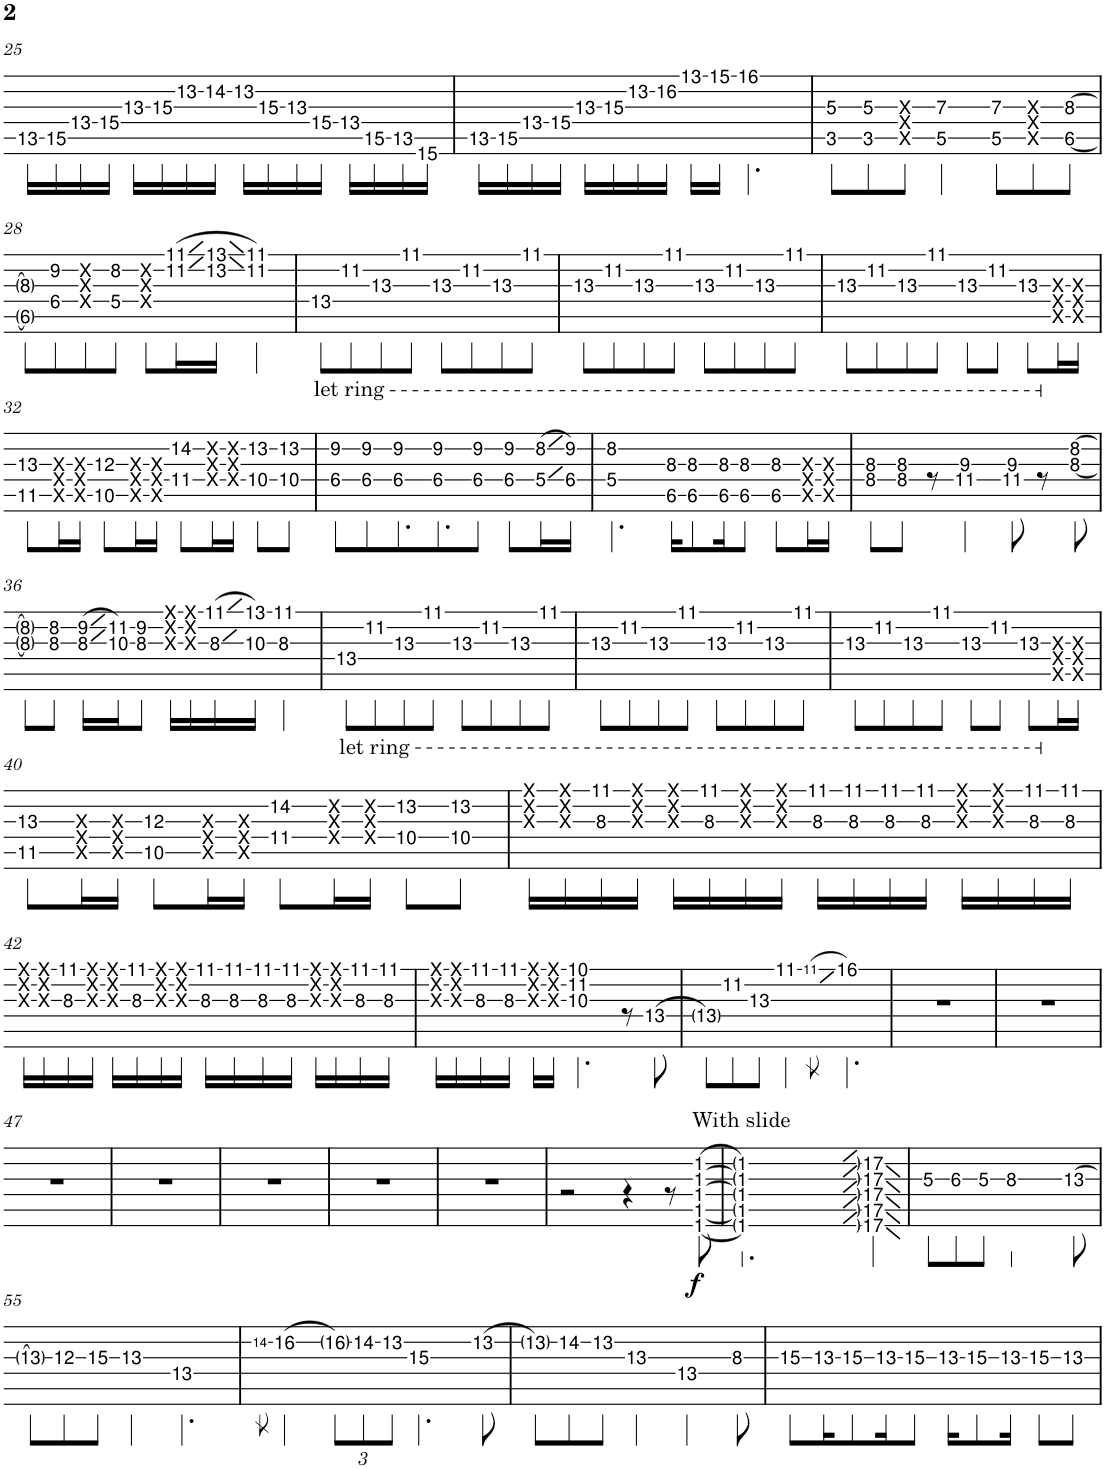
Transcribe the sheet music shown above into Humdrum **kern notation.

**kern	**dynam
*part1	*part1
*staff1	*staff1
*I"Electric Guitar	*
*I'El. Guit.	*
!!LO:PB:g=z
*	*
*k[b-e-a-d-]	*
*M4/4	*
=25	=25
16B-\LL	.
16c\	.
16e-\	.
16f\JJ	.
16a-\LL	.
16b-\	.
16cc\	.
16dd-\JJ	.
16cc\LL	.
16b-\	.
16a-\	.
16f\JJ	.
16e-\LL	.
16c\	.
16B-\	.
16G\JJ	.
=26	=26
16B-\LL	.
16c\	.
16e-\	.
16f\JJ	.
16a-\LL	.
16b-\	.
16cc\	.
16ee-\JJ	.
16ff\LL	.
16gg\JJ	.
4.aa-\	.
=27	=27
8C\ 8c\L	.
8C\ 8c\	.
8AA\ 8E--\ 8G\J	.
4D\ 4d\	.
8D\ 8d\L	.
8AA\ 8E--\ 8G\	.
[8E-\ [8e-\J	.
!!LO:LB:g=z
=28	=28
8E-\] 8e-\]L	.
8A-\ 8a-\	.
8D\ 8G\ 8c\	.
8G\ 8g\J	.
8D\ 8G\ 8c\L	.
(16b-\ 16ee-\L	.
16cc\ 16ff\JJ	.
4b-\ 4ee-\)	.
=29	=29
!LO:TX:b:t=let ring	!
8e-\L	.
8b-\	.
8a-\	.
8ee-\J	.
8a-\L	.
8b-\	.
8a-\	.
8ee-\J	.
=30	=30
8a-\L	.
8b-\	.
8a-\	.
8ee-\J	.
8a-\L	.
8b-\	.
8a-\	.
8ee-\J	.
=31	=31
8a-\L	.
8b-\	.
8a-\	.
8ee-\J	.
8a-\L	.
8b-\J	.
8a-\L	.
16AA\ 16E--\ 16G\L	.
16AA\ 16E--\ 16G\JJ	.
!!LO:LB:g=z
=32	=32
8A-\ 8a-\L	.
16AA\ 16E--\ 16G\L	.
16AA\ 16E--\ 16G\JJ	.
8G\ 8g\L	.
16AA\ 16E--\ 16G\L	.
16AA\ 16E--\ 16G\JJ	.
8d-\ 8dd-\L	.
16D\ 16G\ 16c\L	.
16D\ 16G\ 16c\JJ	.
8c\ 8cc\L	.
8c\ 8cc\J	.
=33	=33
8A-\ 8a-\L	.
8A-\ 8a-\	.
8.A-\ 8.a-\	.
8.A-\ 8.a-\	.
8A-\ 8a-\J	.
8A-\ 8a-\L	.
(16G\ 16g\L	.
16A-\ 16a-\JJ)	.
=34	=34
4.G\ 4.g\	.
16E-\ 16e-\KL	.
8E-\ 8e-\	.
16E-\ 16e-\K	.
8E-\ 8e-\J	.
8E-\ 8e-\L	.
16AA\ 16E--\ 16G\L	.
16AA\ 16E--\ 16G\JJ	.
=35	=35
8B-\ 8e-\L	.
8B-\ 8e-\J	.
8r	.
4d-\ 4e\	.
8d-\ 8e\	.
8r	.
[8e-\ [8g\	.
!!LO:LB:g=z
=36	=36
8e-\] 8g\]L	.
8e-\ 8g\J	.
(16e-\ 16a-\LL	.
16f\ 16b-\J)	.
8e-\ 8a-\J	.
16G\ 16c\ 16f\LL	.
16G\ 16c\ 16f\	.
(16e-\ 16ee-\	.
16f\ 16ff\JJ)	.
4e-\ 4ee-\	.
=37	=37
!LO:TX:b:t=let ring	!
8e-\L	.
8b-\	.
8a-\	.
8ee-\J	.
8a-\L	.
8b-\	.
8a-\	.
8ee-\J	.
=38	=38
8a-\L	.
8b-\	.
8a-\	.
8ee-\J	.
8a-\L	.
8b-\	.
8a-\	.
8ee-\J	.
=39	=39
8a-\L	.
8b-\	.
8a-\	.
8ee-\J	.
8a-\L	.
8b-\J	.
8a-\L	.
16AA\ 16E--\ 16G\L	.
16AA\ 16E--\ 16G\JJ	.
!!LO:LB:g=z
=40	=40
8A-\ 8a-\L	.
16AA\ 16E--\ 16G\L	.
16AA\ 16E--\ 16G\JJ	.
8G\ 8g\L	.
16AA\ 16E--\ 16G\L	.
16AA\ 16E--\ 16G\JJ	.
8d-\ 8dd-\L	.
16D\ 16G\ 16c\L	.
16D\ 16G\ 16c\JJ	.
8c\ 8cc\L	.
8c\ 8cc\J	.
=41	=41
16G\ 16c\ 16f\LL	.
16G\ 16c\ 16f\	.
16e-\ 16ee-\	.
16G\ 16c\ 16f\JJ	.
16G\ 16c\ 16f\LL	.
16e-\ 16ee-\	.
16G\ 16c\ 16f\	.
16G\ 16c\ 16f\JJ	.
16e-\ 16ee-\LL	.
16e-\ 16ee-\	.
16e-\ 16ee-\	.
16e-\ 16ee-\JJ	.
16G\ 16c\ 16f\LL	.
16G\ 16c\ 16f\	.
16e-\ 16ee-\	.
16e-\ 16ee-\JJ	.
!!LO:LB:g=z
=42	=42
16G\ 16c\ 16f\LL	.
16G\ 16c\ 16f\	.
16e-\ 16ee-\	.
16G\ 16c\ 16f\JJ	.
16G\ 16c\ 16f\LL	.
16e-\ 16ee-\	.
16G\ 16c\ 16f\	.
16G\ 16c\ 16f\JJ	.
16e-\ 16ee-\LL	.
16e-\ 16ee-\	.
16e-\ 16ee-\	.
16e-\ 16ee-\JJ	.
16G\ 16c\ 16f\LL	.
16G\ 16c\ 16f\	.
16e-\ 16ee-\	.
16e-\ 16ee-\JJ	.
=43	=43
16G\ 16c\ 16f\LL	.
16G\ 16c\ 16f\	.
16e-\ 16ee-\	.
16e-\ 16ee-\JJ	.
16G\ 16c\ 16f\LL	.
16G\ 16c\ 16f\JJ	.
4.f\ 4.b-\ 4.ee--\	.
8r	.
[8e-\	.
=44	=44
8e-\L]	.
8b-\	.
8a-\J	.
4ee-\	.
(8qee-\	.
4.aa-\)	.
=45	=45
1r	.
=46	=46
1r	.
!!LO:LB:g=z
=47	=47
1r	.
=48	=48
1r	.
=49	=49
1r	.
=50	=50
1r	.
=51	=51
1r	.
=52	=52
2r	.
4r	.
8r	.
!LO:TX:a:t=With slide	!
!	!LO:DY:b
[8FF\ [8BB-\ [8E-\ [8A-\ [8c\	f
=53	=53
2.FF\] 2.BB-\] 2.E-\] 2.A-\] 2.c\]	.
4B--\ 4e--\ 4g\ 4cc\ 4ff-\	.
=54	=54
8c\L	.
8d-\	.
8c\J	.
2e-\	.
[8a-\	.
!!LO:LB:g=z
=55	=55
8a-\L]	.
8g\	.
8b-\J	.
4a-\	.
4.e-\	.
=56	=56
8qdd-\	.
(4ee-\	.
*Xbrackettup	*
12ee-\L)	.
12dd-\	.
12cc\J	.
4.b-\	.
[8cc\	.
=57	=57
8cc\L]	.
8dd-\	.
8cc\J	.
4a-\	.
4e-\	.
8e-\	.
=58	=58
8b-\L	.
16a-\K	.
8b-\	.
16a-\K	.
8b-\J	.
16a-\KL	.
8b-\	.
16a-\Jk	.
8b-\L	.
8a-\J	.
=	=
*-	*-
